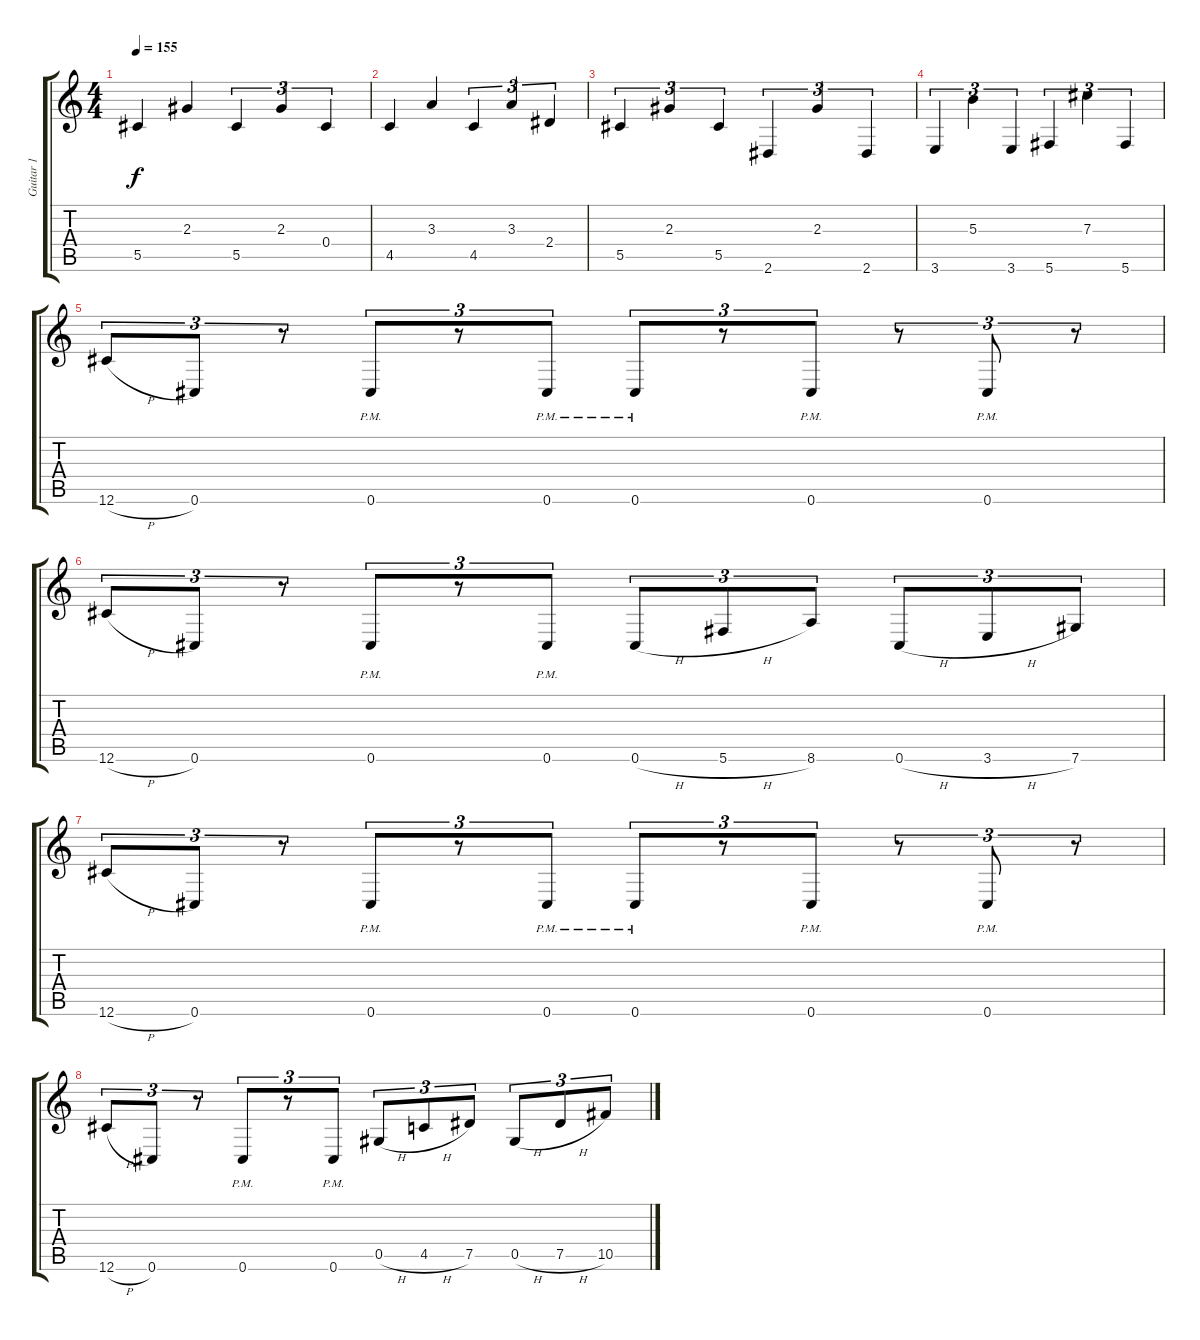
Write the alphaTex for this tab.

\track ("Guitar 1" "Guitar 1") {instrument distortionguitar}
\staff {score tabs}
\tuning (Eb4 Bb3 Gb3 Db3 Ab2 Db2) {hide}
\ts (4 4)
\tempo 155
\clef g2
\ks c
5.5.4{dy f} 2.3.4 5.5.4{tu (3 2)} 2.3.4{tu (3 2)} 0.4.4{tu (3 2)} |
4.5.4 3.3.4 4.5.4{tu (3 2)} 3.3.4{tu (3 2)} 2.4.4{tu (3 2)} |
5.5.4{tu (3 2)} 2.3.4{tu (3 2)} 5.5.4{tu (3 2)} 2.6.4{tu (3 2)} 2.3.4{tu (3 2)} 2.6.4{tu (3 2)} |
3.6.4{tu (3 2)} 5.3.4{tu (3 2)} 3.6.4{tu (3 2)} 5.6.4{tu (3 2)} 7.3.4{tu (3 2)} 5.6.4{tu (3 2)} |
12.6{h}.8{tu (3 2)} 0.6.8{tu (3 2)} r.8{tu (3 2)} 0.6{pm}.8{tu (3 2)} r.8{tu (3 2)} 0.6{pm}.8{tu (3 2)} 0.6{pm}.8{tu (3 2)} r.8{tu (3 2)} 0.6{pm}.8{tu (3 2)} r.8{tu (3 2)} 0.6{pm}.8{tu (3 2)} r.8{tu (3 2)} |
12.6{h}.8{tu (3 2)} 0.6.8{tu (3 2)} r.8{tu (3 2)} 0.6{pm}.8{tu (3 2)} r.8{tu (3 2)} 0.6{pm}.8{tu (3 2)} 0.6{h}.8{tu (3 2)} 5.6{h}.8{tu (3 2)} 8.6.8{tu (3 2)} 0.6{h}.8{tu (3 2)} 3.6{h}.8{tu (3 2)} 7.6.8{tu (3 2)} |
12.6{h}.8{tu (3 2)} 0.6.8{tu (3 2)} r.8{tu (3 2)} 0.6{pm}.8{tu (3 2)} r.8{tu (3 2)} 0.6{pm}.8{tu (3 2)} 0.6{pm}.8{tu (3 2)} r.8{tu (3 2)} 0.6{pm}.8{tu (3 2)} r.8{tu (3 2)} 0.6{pm}.8{tu (3 2)} r.8{tu (3 2)} |
12.6{h}.8{tu (3 2)} 0.6.8{tu (3 2)} r.8{tu (3 2)} 0.6{pm}.8{tu (3 2)} r.8{tu (3 2)} 0.6{pm}.8{tu (3 2)} 0.5{h}.8{tu (3 2)} 4.5{h}.8{tu (3 2)} 7.5.8{tu (3 2)} 0.5{h}.8{tu (3 2)} 7.5{h}.8{tu (3 2)} 10.5.8{tu (3 2)}
